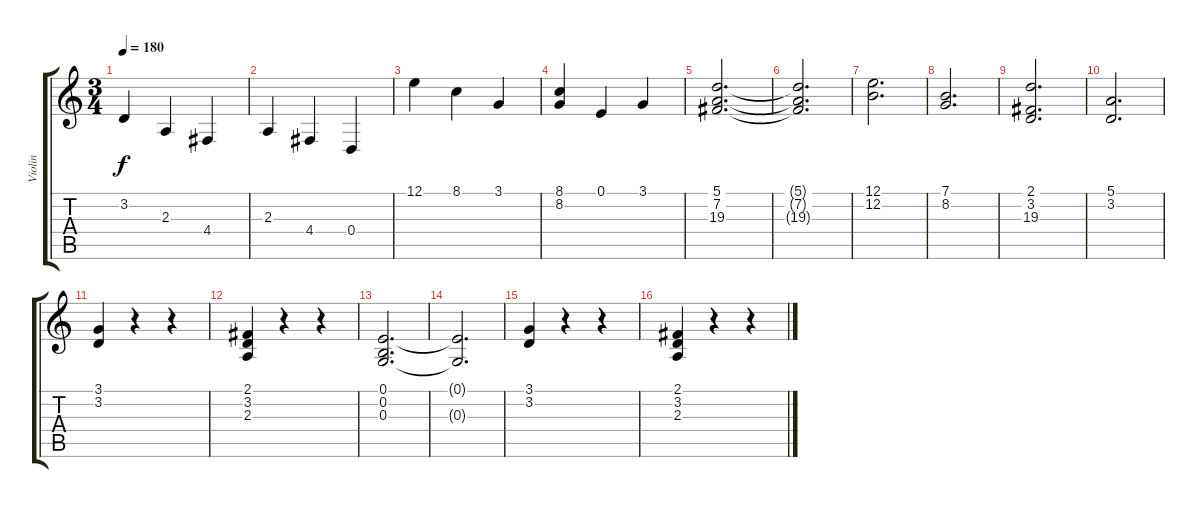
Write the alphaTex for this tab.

\track ("Violin" "Violin") {instrument violin}
\staff {score tabs}
\tuning (E4 B3 G3 D3 A2 E2) {hide}
\ts (3 4)
\tempo 180
\clef g2
\ks c
3.2.4{dy f} 2.3.4 4.4.4 |
2.3.4 4.4.4 0.4.4 |
12.1.4 8.1.4 3.1.4 |
(8.1 8.2).4 0.1.4 3.1.4 |
(5.1 7.2 19.3).2{d} |
(5.1{t} 7.2{t} 19.3{t}).2{d} |
(12.1 12.2).2{d} |
(7.1 8.2).2{d} |
(2.1 3.2 19.3).2{d} |
(5.1 3.2).2{d} |
(3.1 3.2).4 r.4 r.4 |
(2.1 3.2 2.3).4 r.4 r.4 |
(0.1 0.2 0.3).2{d} |
(0.1{t} 0.3{t}).2{d} |
(3.1 3.2).4 r.4 r.4 |
(2.1 3.2 2.3).4 r.4 r.4
